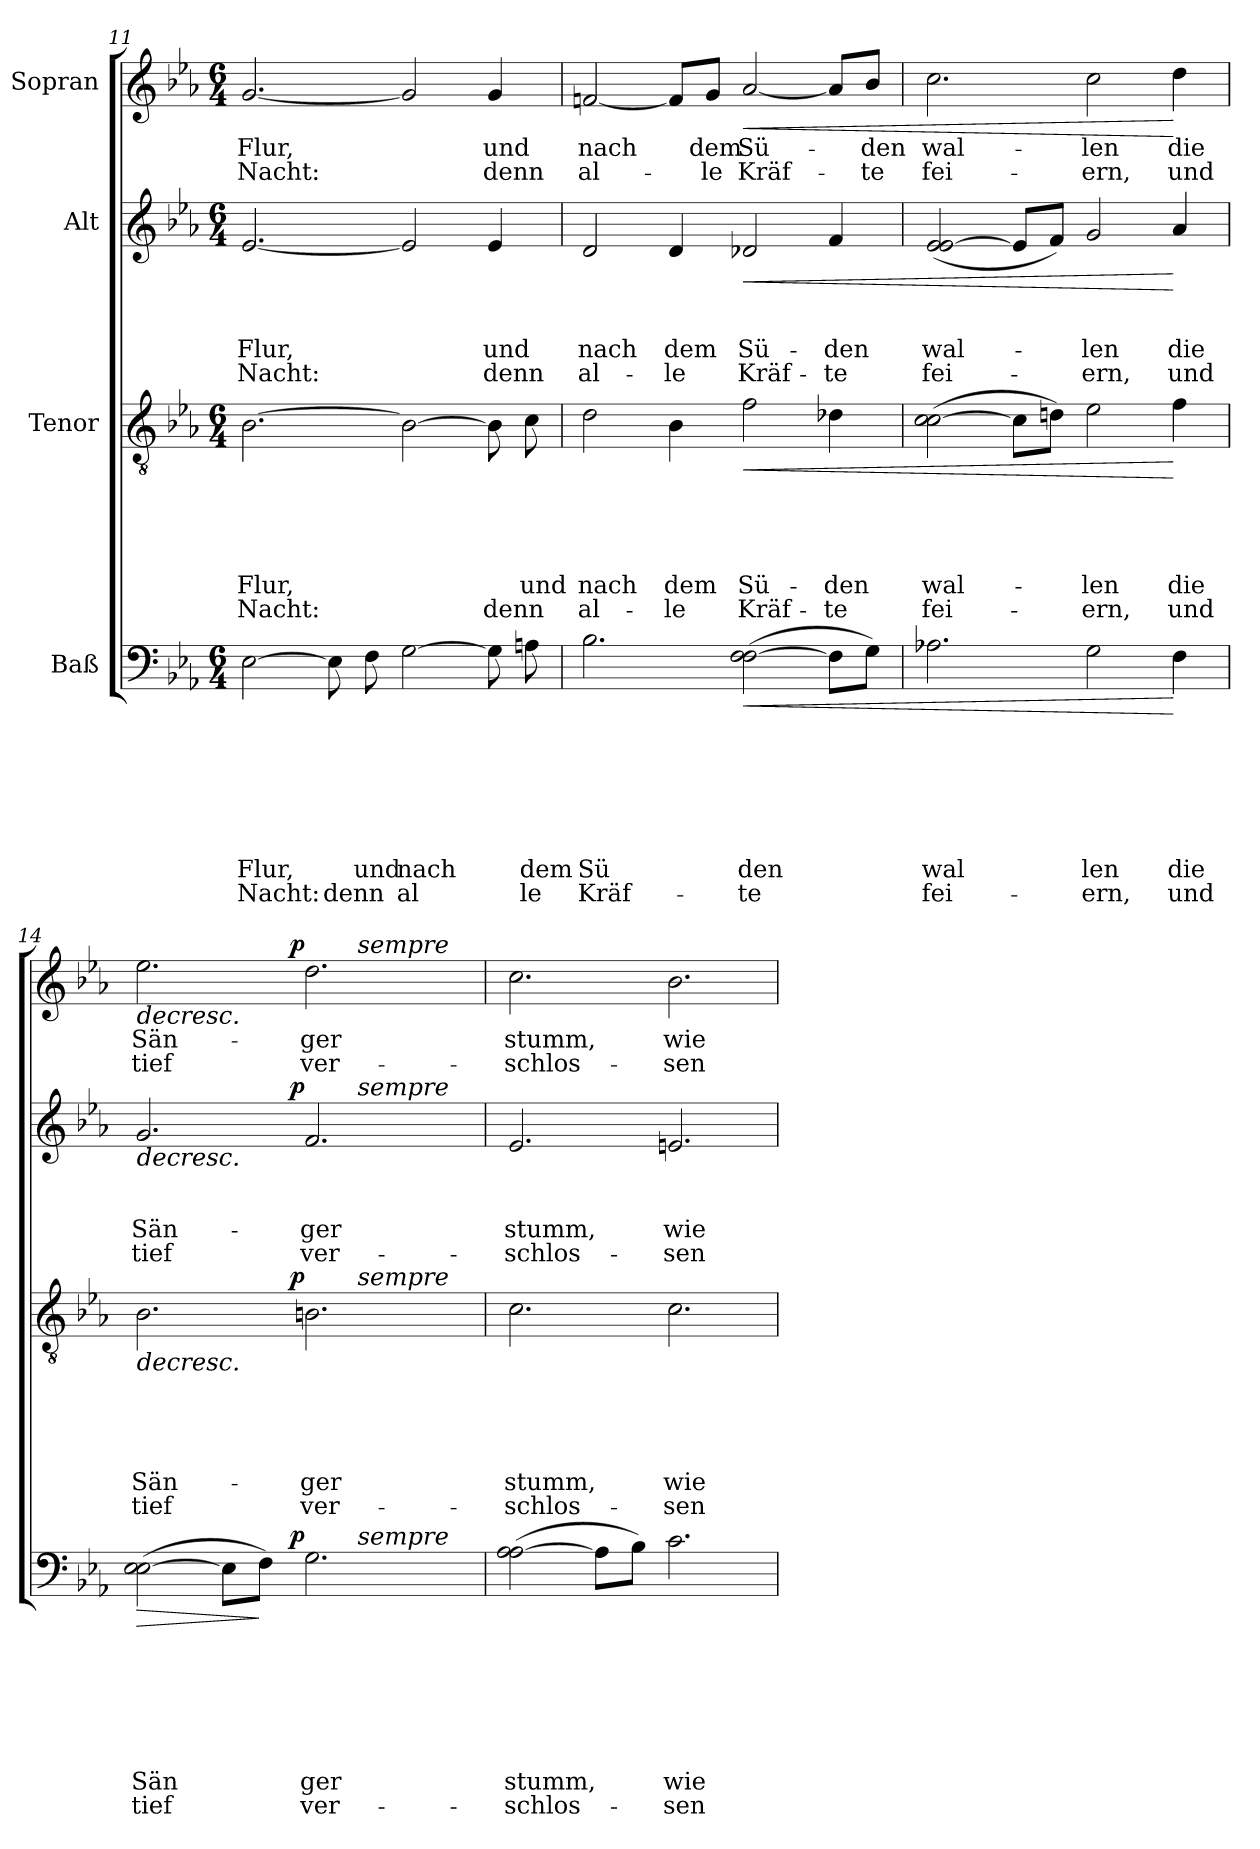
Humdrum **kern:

**kern	**text	**text	**text	**text	**text	**text	**text	**text	**dynam	**kern	**text	**text	**text	**text	**text	**text	**dynam	**kern	**text	**text	**text	**text	**dynam	**kern	**text	**text	**dynam
*part4	*part4	*part4	*part4	*part4	*part4	*part4	*part4	*part4	*part4	*part3	*part3	*part3	*part3	*part3	*part3	*part3	*part3	*part2	*part2	*part2	*part2	*part2	*part2	*part1	*part1	*part1	*part1
*staff4	*staff4	*staff4	*staff4	*staff4	*staff4	*staff4	*staff4	*staff4	*staff4	*staff3	*staff3	*staff3	*staff3	*staff3	*staff3	*staff3	*staff3	*staff2	*staff2	*staff2	*staff2	*staff2	*staff2	*staff1	*staff1	*staff1	*staff1
*I"Baß	*	*	*	*	*	*	*	*	*	*I"Tenor	*	*	*	*	*	*	*	*I"Alt	*	*	*	*	*	*I"Sopran	*	*	*
*clefF4	*	*	*	*	*	*	*	*	*	*clefGv2	*	*	*	*	*	*	*	*clefG2	*	*	*	*	*	*clefG2	*	*	*
*k[b-e-a-]	*	*	*	*	*	*	*	*	*	*k[b-e-a-]	*	*	*	*	*	*	*	*k[b-e-a-]	*	*	*	*	*	*k[b-e-a-]	*	*	*
*E-:	*	*	*	*	*	*	*	*	*	*E-:	*	*	*	*	*	*	*	*E-:	*	*	*	*	*	*E-:	*	*	*
*M6/4	*	*	*	*	*	*	*	*	*	*M6/4	*	*	*	*	*	*	*	*M6/4	*	*	*	*	*	*M6/4	*	*	*
=11	=11	=11	=11	=11	=11	=11	=11	=11	=11	=11	=11	=11	=11	=11	=11	=11	=11	=11	=11	=11	=11	=11	=11	=11	=11	=11	=11
!	!	!	!	!	!	!	!LO:LY:b:rj	!LO:LY:b:rj	!	!	!	!	!	!	!LO:LY:b:rj	!LO:LY:b:rj	!	!	!	!	!LO:LY:b:rj	!LO:LY:b:rj	!	!	!LO:LY:b:rj	!LO:LY:b:rj	!
[>2E-\	.	.	.	.	.	.	Flur,	Nacht:	.	[>2.B-\	.	.	.	.	Flur,	Nacht:	.	[<2.e-/	.	.	Flur,	Nacht:	.	[<2.g/	Flur,	Nacht:	.
!	!	!	!	!	!	!	!	!LO:LY:b:rj	!	!	!	!	!	!	!	!	!	!	!	!	!	!	!	!	!	!	!
8E-\]	.	.	.	.	.	.	.	denn	.	.	.	.	.	.	.	.	.	.	.	.	.	.	.	.	.	.	.
!	!	!	!	!	!	!	!LO:LY:b:rj	!	!	!	!	!	!	!	!	!	!	!	!	!	!	!	!	!	!	!	!
8F\	.	.	.	.	.	.	und	.	.	.	.	.	.	.	.	.	.	.	.	.	.	.	.	.	.	.	.
!	!	!	!	!	!	!	!LO:LY:b:rj	!LO:LY:b:rj	!	!	!	!	!	!	!	!	!	!	!	!	!	!	!	!	!	!	!
[>2G\	.	.	.	.	.	.	nach	al	.	2B-\_	.	.	.	.	.	.	.	2e-/]	.	.	.	.	.	2g/]	.	.	.
!	!	!	!	!	!	!	!	!	!	!	!	!	!	!	!	!LO:LY:b:rj	!	!	!	!	!LO:LY:b:rj	!LO:LY:b:rj	!	!	!LO:LY:b:rj	!LO:LY:b:rj	!
8G\]	.	.	.	.	.	.	.	.	.	8B-\]	.	.	.	.	.	denn	.	4e-/	.	.	und	denn	.	4g/	und	denn	.
!	!	!	!	!	!	!	!LO:LY:b:rj	!LO:LY:b:rj	!	!	!	!	!	!	!LO:LY:b:rj	!	!	!	!	!	!	!	!	!	!	!	!
8An\	.	.	.	.	.	.	dem	le	.	8c\	.	.	.	.	und	.	.	.	.	.	.	.	.	.	.	.	.
!!LO:LB:g=z
=12	=12	=12	=12	=12	=12	=12	=12	=12	=12	=12	=12	=12	=12	=12	=12	=12	=12	=12	=12	=12	=12	=12	=12	=12	=12	=12	=12
!	!	!	!	!	!	!	!LO:LY:b:rj	!LO:LY:b:rj	!	!	!	!	!	!	!LO:LY:b:rj	!LO:LY:b:rj	!	!	!	!	!LO:LY:b:rj	!LO:LY:b:rj	!	!	!LO:LY:b:rj	!LO:LY:b:rj	!
2.B-\	.	.	.	.	.	.	Sü	Kräf-	.	2d\	.	.	.	.	nach	al-	.	2d/	.	.	nach	al-	.	[<2fn/	nach	al-	.
!	!	!	!	!	!	!	!	!	!	!	!	!	!	!	!LO:LY:b:rj	!LO:LY:b:rj	!	!	!	!	!LO:LY:b:rj	!LO:LY:b:rj	!	!	!	!	!
.	.	.	.	.	.	.	.	.	.	4B-\	.	.	.	.	dem	-le	.	4d/	.	.	dem	-le	.	8f/L]	.	.	.
!	!	!	!	!	!	!	!	!	!	!	!	!	!	!	!	!	!	!	!	!	!	!	!	!	!LO:LY:b:rj	!LO:LY:b:rj	!
.	.	.	.	.	.	.	.	.	.	.	.	.	.	.	.	.	.	.	.	.	.	.	.	8g/J	dem	-le	.
!	!	!	!	!	!	!	!LO:LY:b:rj	!LO:LY:b:rj	!LO:HP:b	!	!	!	!	!	!LO:LY:b:rj	!LO:LY:b:rj	!LO:HP:b	!	!	!	!LO:LY:b:rj	!LO:LY:b:rj	!LO:HP:b	!	!LO:LY:b:rj	!LO:LY:b:rj	!LO:HP:b
(>2F\ [>2F\	.	.	.	.	.	.	den	-te	<	2f\	.	.	.	.	Sü-	Kräf-	<	2d-X/	.	.	Sü-	Kräf-	<	[<2a-/	Sü-	Kräf-	<
!	!	!	!	!	!	!	!	!	!	!	!	!	!	!	!LO:LY:b:rj	!LO:LY:b:rj	!	!	!	!	!LO:LY:b:rj	!LO:LY:b:rj	!	!	!	!	!
8F\L]	.	.	.	.	.	.	.	.	.	4d-X\	.	.	.	.	-den	-te	.	4f/	.	.	-den	-te	.	8a-/L]	.	.	.
!	!	!	!	!	!	!	!	!	!	!	!	!	!	!	!	!	!	!	!	!	!	!	!	!	!LO:LY:b:rj	!LO:LY:b:rj	!
8G\J)	.	.	.	.	.	.	.	.	.	.	.	.	.	.	.	.	.	.	.	.	.	.	.	8b-/J	-den	-te	.
=13	=13	=13	=13	=13	=13	=13	=13	=13	=13	=13	=13	=13	=13	=13	=13	=13	=13	=13	=13	=13	=13	=13	=13	=13	=13	=13	=13
!	!	!	!	!	!	!	!LO:LY:b:rj	!LO:LY:b:rj	!	!	!	!	!	!	!LO:LY:b:rj	!LO:LY:b:rj	!	!	!	!	!LO:LY:b:rj	!LO:LY:b:rj	!	!	!LO:LY:b:rj	!LO:LY:b:rj	!
2.A-X\	.	.	.	.	.	.	wal	fei-	.	(>2c\ [>2c\	.	.	.	.	wal-	fei-	.	(<2e-/ [<2e-/	.	.	wal-	fei-	.	2.cc\	wal-	fei-	.
.	.	.	.	.	.	.	.	.	.	8c\L]	.	.	.	.	.	.	.	8e-/L]	.	.	.	.	.	.	.	.	.
.	.	.	.	.	.	.	.	.	.	8dn\J)	.	.	.	.	.	.	.	8f/J)	.	.	.	.	.	.	.	.	.
!	!	!	!	!	!	!	!LO:LY:b:rj	!LO:LY:b:rj	!	!	!	!	!	!	!LO:LY:b:rj	!LO:LY:b:rj	!	!	!	!	!LO:LY:b:rj	!LO:LY:b:rj	!	!	!LO:LY:b:rj	!LO:LY:b:rj	!
2G\	.	.	.	.	.	.	len	-ern,	.	2e-\	.	.	.	.	-len	-ern,	.	2g/	.	.	-len	-ern,	.	2cc\	-len	-ern,	.
!	!	!	!	!	!	!	!LO:LY:b:rj	!LO:LY:b:rj	!	!	!	!	!	!	!LO:LY:b:rj	!LO:LY:b:rj	!	!	!	!	!LO:LY:b:rj	!LO:LY:b:rj	!	!	!LO:LY:b:rj	!LO:LY:b:rj	!
4F\	.	.	.	.	.	.	die	und	[	4f\	.	.	.	.	die	und	[	4a-/	.	.	die	und	[	4dd\	die	und	[
=14	=14	=14	=14	=14	=14	=14	=14	=14	=14	=14	=14	=14	=14	=14	=14	=14	=14	=14	=14	=14	=14	=14	=14	=14	=14	=14	=14
!	!	!	!	!	!	!	!LO:LY:b:rj	!LO:LY:b:rj	!LO:HP:b	!	!	!	!	!	!LO:LY:b:rj	!LO:LY:b:rj	!LO:HP:b	!	!	!	!LO:LY:b:rj	!LO:LY:b:rj	!LO:HP:b	!	!LO:LY:b:rj	!LO:LY:b:rj	!LO:HP:b
*^	*	*	*	*	*	*	*	*	*	*^	*	*	*	*	*	*	*	*^	*	*	*	*	*	*^	*	*	*
*	*^	*	*	*	*	*	*	*	*	*	*	*^	*	*	*	*	*	*	*	*	*^	*	*	*	*	*	*	*^	*	*	*
(>2E-\ [>2E-\	2ryy	2ryy	.	.	.	.	.	.	Sän	tief	>	2.B-\	2ryy	2ryy	.	.	.	.	Sän-	tief	>	2.g/	2ryy	2ryy	.	.	Sän-	tief	>	2.ee-\	2ryy	2ryy	Sän-	tief	>
8E-\L]	8..ryy	4...ryy	.	.	.	.	.	.	.	.	.	.	8..ryy	4...ryy	.	.	.	.	.	.	.	.	8..ryy	4...ryy	.	.	.	.	.	.	8..ryy	4...ryy	.	.	.
8F\J)	.	.	.	.	.	.	.	.	.	.	]	.	.	.	.	.	.	.	.	.	.	.	.	.	.	.	.	.	.	.	.	.	.	.	.
!	!	!	!	!	!	!	!	!	!	!	!LO:DY:a	!	!	!	!	!	!	!	!	!	!LO:DY:a	!	!	!	!	!	!	!	!LO:DY:a	!	!	!	!	!	!LO:DY:a
.	2ryy	.	.	.	.	.	.	.	.	.	p	.	2ryy	.	.	.	.	.	.	.	p	.	2ryy	.	.	.	.	.	p	.	2ryy	.	.	.	p
!	!	!	!	!	!	!	!	!	!LO:LY:b:rj	!LO:LY:b:rj	!	!	!	!	!	!	!	!	!LO:LY:b:rj	!LO:LY:b:rj	!	!	!	!	!	!	!LO:LY:b:rj	!LO:LY:b:rj	!	!	!	!	!LO:LY:b:rj	!LO:LY:b:rj	!
2.G\	.	.	.	.	.	.	.	.	ger	ver-	.	2.Bn\	.	.	.	.	.	.	-ger	ver-	]	2.f/	.	.	.	.	-ger	ver-	]	2.dd\	.	.	-ger	ver-	]
!	!	!	!	!	!	!	!	!	!	!	!	!	!	!	!	!	!	!	!	!	!	!	!	!	!	!	!	!	!	!	!	!LO:TX:a:i:t=sempre	!	!	!
!	!	!	!	!	!	!	!	!	!	!	!	!	!	!	!	!	!	!	!	!	!	!	!	!LO:TX:a:i:t=sempre	!	!	!	!	!	!	!	!	!	!	!
!	!	!	!	!	!	!	!	!	!	!	!	!	!	!LO:TX:a:i:t=sempre	!	!	!	!	!	!	!	!	!	!	!	!	!	!	!	!	!	!	!	!	!
!	!	!LO:TX:a:i:t=sempre	!	!	!	!	!	!	!	!	!	!	!	!	!	!	!	!	!	!	!	!	!	!	!	!	!	!	!	!	!	!	!	!	!
.	.	2ryy	.	.	.	.	.	.	.	.	.	.	.	2ryy	.	.	.	.	.	.	.	.	.	2ryy	.	.	.	.	.	.	.	2ryy	.	.	.
.	4ryy	.	.	.	.	.	.	.	.	.	.	.	4ryy	.	.	.	.	.	.	.	.	.	4ryy	.	.	.	.	.	.	.	4ryy	.	.	.	.
.	32ryy	32ryy	.	.	.	.	.	.	.	.	.	.	32ryy	32ryy	.	.	.	.	.	.	.	.	32ryy	32ryy	.	.	.	.	.	.	32ryy	32ryy	.	.	.
=15	=15	=15	=15	=15	=15	=15	=15	=15	=15	=15	=15	=15	=15	=15	=15	=15	=15	=15	=15	=15	=15	=15	=15	=15	=15	=15	=15	=15	=15	=15	=15	=15	=15	=15	=15
!	!	!	!	!	!	!	!	!	!LO:LY:b:rj	!LO:LY:b:rj	!	!	!	!	!	!	!	!	!LO:LY:b:rj	!LO:LY:b:rj	!	!	!	!	!	!	!LO:LY:b:rj	!LO:LY:b:rj	!	!	!	!	!LO:LY:b:rj	!LO:LY:b:rj	!
*v	*v	*v	*	*	*	*	*	*	*	*	*	*	*	*	*	*	*	*	*	*	*	*v	*v	*v	*	*	*	*	*	*v	*v	*v	*	*	*
*	*	*	*	*	*	*	*	*	*	*v	*v	*v	*	*	*	*	*	*	*	*	*	*	*	*	*	*	*	*	*
(>2A-\ [>2A-\	.	.	.	.	.	.	stumm,	-schlos-	.	2.c\	.	.	.	.	stumm,	-schlos-	.	2.e-/	.	.	stumm,	-schlos-	.	2.cc\	stumm,	-schlos-	.
8A-\L]	.	.	.	.	.	.	.	.	.	.	.	.	.	.	.	.	.	.	.	.	.	.	.	.	.	.	.
8B-\J)	.	.	.	.	.	.	.	.	.	.	.	.	.	.	.	.	.	.	.	.	.	.	.	.	.	.	.
!	!	!	!	!	!	!	!LO:LY:b:rj	!LO:LY:b:rj	!	!	!	!	!	!	!LO:LY:b:rj	!LO:LY:b:rj	!	!	!	!	!LO:LY:b:rj	!LO:LY:b:rj	!	!	!LO:LY:b:rj	!LO:LY:b:rj	!
2.c\	.	.	.	.	.	.	wie	-sen	.	2.c\	.	.	.	.	wie	-sen	.	2.en/	.	.	wie	-sen	.	2.b-\	wie	-sen	.
=	=	=	=	=	=	=	=	=	=	=	=	=	=	=	=	=	=	=	=	=	=	=	=	=	=	=	=
*-	*-	*-	*-	*-	*-	*-	*-	*-	*-	*-	*-	*-	*-	*-	*-	*-	*-	*-	*-	*-	*-	*-	*-	*-	*-	*-	*-
